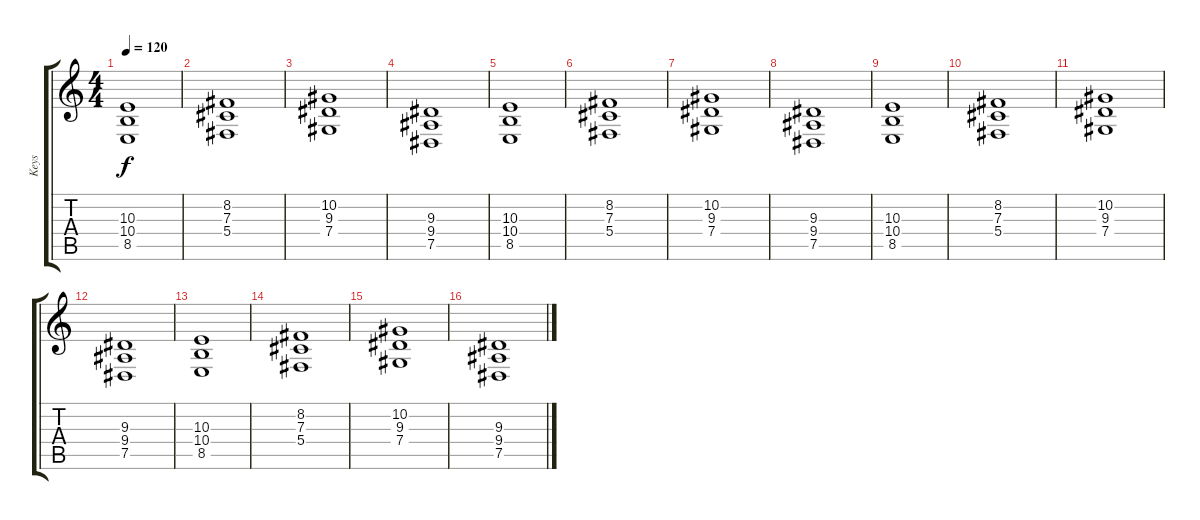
\track ("Keys" "Keys") {instrument stringensemble1}
\staff {score tabs}
\tuning (Eb4 Bb3 Gb3 Db3 Ab2 Eb2) {hide}
\ts (4 4)
\tempo 120
\clef g2
\ks c
(10.3 10.4 8.5).1{dy f} |
(8.2 7.3 5.4).1 |
(10.2 9.3 7.4).1 |
(9.3 9.4 7.5).1 |
(10.3 10.4 8.5).1 |
(8.2 7.3 5.4).1 |
(10.2 9.3 7.4).1 |
(9.3 9.4 7.5).1 |
(10.3 10.4 8.5).1 |
(8.2 7.3 5.4).1 |
(10.2 9.3 7.4).1 |
(9.3 9.4 7.5).1 |
(10.3 10.4 8.5).1 |
(8.2 7.3 5.4).1 |
(10.2 9.3 7.4).1 |
(9.3 9.4 7.5).1
